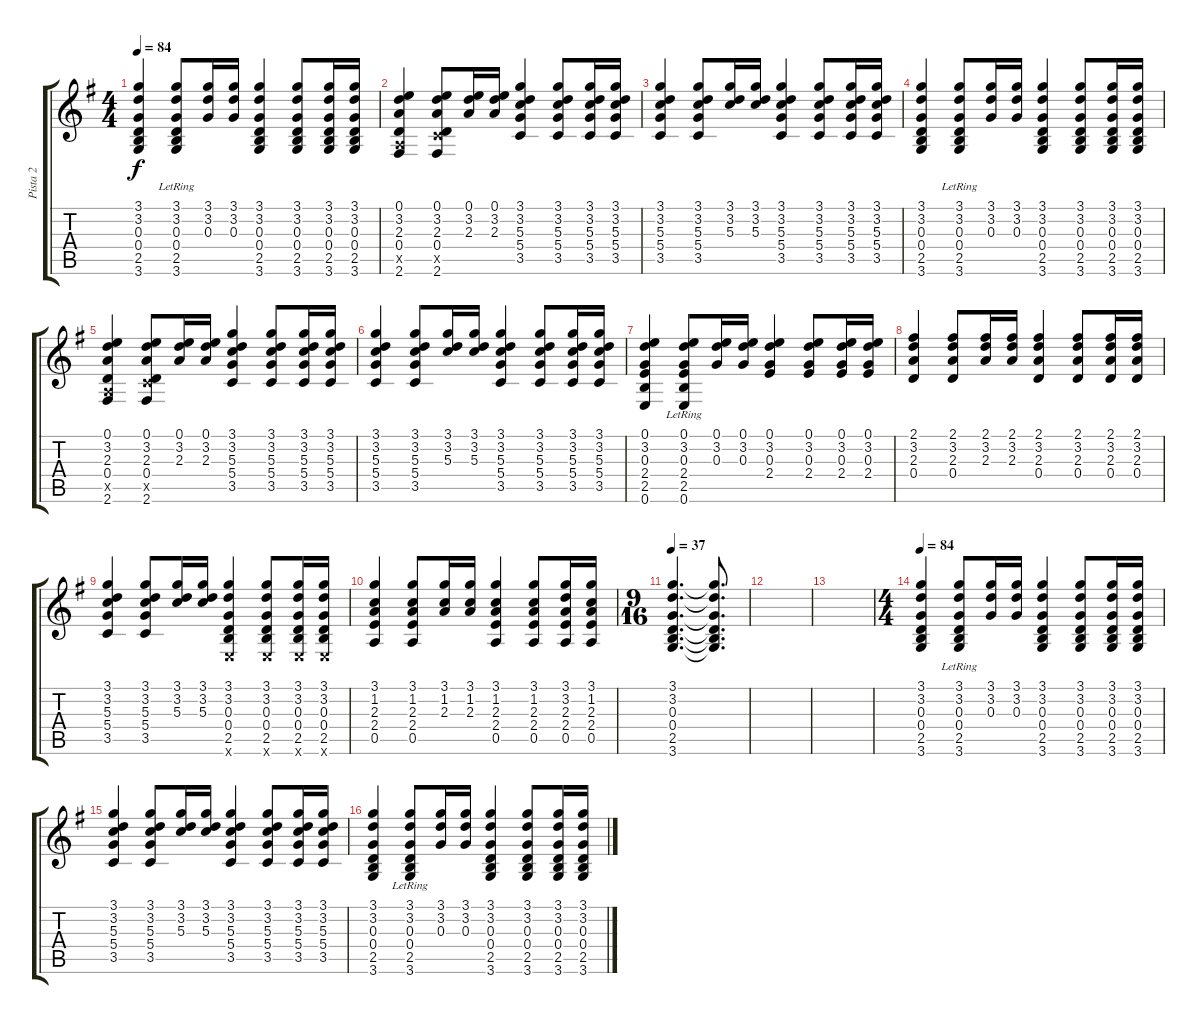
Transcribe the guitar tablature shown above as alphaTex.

\track ("Pista 2" "Pista 2") {instrument acousticguitarsteel}
\staff {score tabs}
\tuning (E4 B3 G3 D3 A2 E2) {hide}
\ts (4 4)
\tempo 84
\clef g2
\ks g
(3.1 3.2 0.3 0.4 2.5 3.6).4{dy f} (3.1 3.2 0.3 0.4 2.5 3.6{lr}).8 (3.1 3.2 0.3).16 (3.1 3.2 0.3).16 (3.1 3.2 0.3 0.4 2.5 3.6).4 (3.1 3.2 0.3 0.4 2.5 3.6).8 (3.1 3.2 0.3 0.4 2.5 3.6).16 (3.1 3.2 0.3 0.4 2.5 3.6).16 |
(0.1 3.2 2.3 0.4 0.5{x} 2.6).4 (0.1 3.2 2.3 0.4 3.5{x} 2.6).8 (0.1 3.2 2.3).16 (0.1 3.2 2.3).16 (3.1 3.2 5.3 5.4 3.5).4 (3.1 3.2 5.3 5.4 3.5).8 (3.1 3.2 5.3 5.4 3.5).16 (3.1 3.2 5.3 5.4 3.5).16 |
(3.1 3.2 5.3 5.4 3.5).4 (3.1 3.2 5.3 5.4 3.5).8 (3.1 3.2 5.3).16 (3.1 3.2 5.3).16 (3.1 3.2 5.3 5.4 3.5).4 (3.1 3.2 5.3 5.4 3.5).8 (3.1 3.2 5.3 5.4 3.5).16 (3.1 3.2 5.3 5.4 3.5).16 |
(3.1 3.2 0.3 0.4 2.5 3.6).4 (3.1 3.2 0.3 0.4 2.5 3.6{lr}).8 (3.1 3.2 0.3).16 (3.1 3.2 0.3).16 (3.1 3.2 0.3 0.4 2.5 3.6).4 (3.1 3.2 0.3 0.4 2.5 3.6).8 (3.1 3.2 0.3 0.4 2.5 3.6).16 (3.1 3.2 0.3 0.4 2.5 3.6).16 |
(0.1 3.2 2.3 0.4 0.5{x} 2.6).4 (0.1 3.2 2.3 0.4 3.5{x} 2.6).8 (0.1 3.2 2.3).16 (0.1 3.2 2.3).16 (3.1 3.2 5.3 5.4 3.5).4 (3.1 3.2 5.3 5.4 3.5).8 (3.1 3.2 5.3 5.4 3.5).16 (3.1 3.2 5.3 5.4 3.5).16 |
(3.1 3.2 5.3 5.4 3.5).4 (3.1 3.2 5.3 5.4 3.5).8 (3.1 3.2 5.3).16 (3.1 3.2 5.3).16 (3.1 3.2 5.3 5.4 3.5).4 (3.1 3.2 5.3 5.4 3.5).8 (3.1 3.2 5.3 5.4 3.5).16 (3.1 3.2 5.3 5.4 3.5).16 |
(0.1 3.2 0.3 2.4 2.5 0.6).4 (0.1 3.2 0.3 2.4 2.5 0.6{lr}).8 (0.1 3.2 0.3).16 (0.1 3.2 0.3).16 (0.1 3.2 0.3 2.4).4 (0.1 3.2 0.3 2.4).8 (0.1 3.2 0.3 2.4).16 (0.1 3.2 0.3 2.4).16 |
(2.1 3.2 2.3 0.4).4 (2.1 3.2 2.3 0.4).8 (2.1 3.2 2.3).16 (2.1 3.2 2.3).16 (2.1 3.2 2.3 0.4).4 (2.1 3.2 2.3 0.4).8 (2.1 3.2 2.3 0.4).16 (2.1 3.2 2.3 0.4).16 |
(3.1 3.2 5.3 5.4 3.5).4 (3.1 3.2 5.3 5.4 3.5).8 (3.1 3.2 5.3).16 (3.1 3.2 5.3).16 (3.1 3.2 0.3 0.4 2.5 0.6{x}).4 (3.1 3.2 0.3 0.4 2.5 0.6{x}).8 (3.1 3.2 0.3 0.4 2.5 0.6{x}).16 (3.1 3.2 0.3 0.4 2.5 0.6{x}).16 |
(3.1 1.2 2.3 2.4 0.5).4 (3.1 1.2 2.3 2.4 0.5).8 (3.1 1.2 2.3).16 (3.1 1.2 2.3).16 (3.1 1.2 2.3 2.4 0.5).4 (3.1 1.2 2.3 2.4 0.5).8 (3.1 3.2 2.3 2.4 0.5).16 (3.1 1.2 2.3 2.4 0.5).16 |
\ts (9 16)
\tempo 37
(3.1 3.2 0.3 0.4 2.5 3.6).4{d} (3.1{t} 3.2{t} 0.3{t} 0.4{t} 2.5{t} 3.6{t}).8{d} |
|
|
\ts (4 4)
\tempo 84
(3.1 3.2 0.3 0.4 2.5 3.6).4 (3.1 3.2 0.3 0.4 2.5 3.6{lr}).8 (3.1 3.2 0.3).16 (3.1 3.2 0.3).16 (3.1 3.2 0.3 0.4 2.5 3.6).4 (3.1 3.2 0.3 0.4 2.5 3.6).8 (3.1 3.2 0.3 0.4 2.5 3.6).16 (3.1 3.2 0.3 0.4 2.5 3.6).16 |
(3.1 3.2 5.3 5.4 3.5).4 (3.1 3.2 5.3 5.4 3.5).8 (3.1 3.2 5.3).16 (3.1 3.2 5.3).16 (3.1 3.2 5.3 5.4 3.5).4 (3.1 3.2 5.3 5.4 3.5).8 (3.1 3.2 5.3 5.4 3.5).16 (3.1 3.2 5.3 5.4 3.5).16 |
(3.1 3.2 0.3 0.4 2.5 3.6).4 (3.1 3.2 0.3 0.4 2.5 3.6{lr}).8 (3.1 3.2 0.3).16 (3.1 3.2 0.3).16 (3.1 3.2 0.3 0.4 2.5 3.6).4 (3.1 3.2 0.3 0.4 2.5 3.6).8 (3.1 3.2 0.3 0.4 2.5 3.6).16 (3.1 3.2 0.3 0.4 2.5 3.6).16
